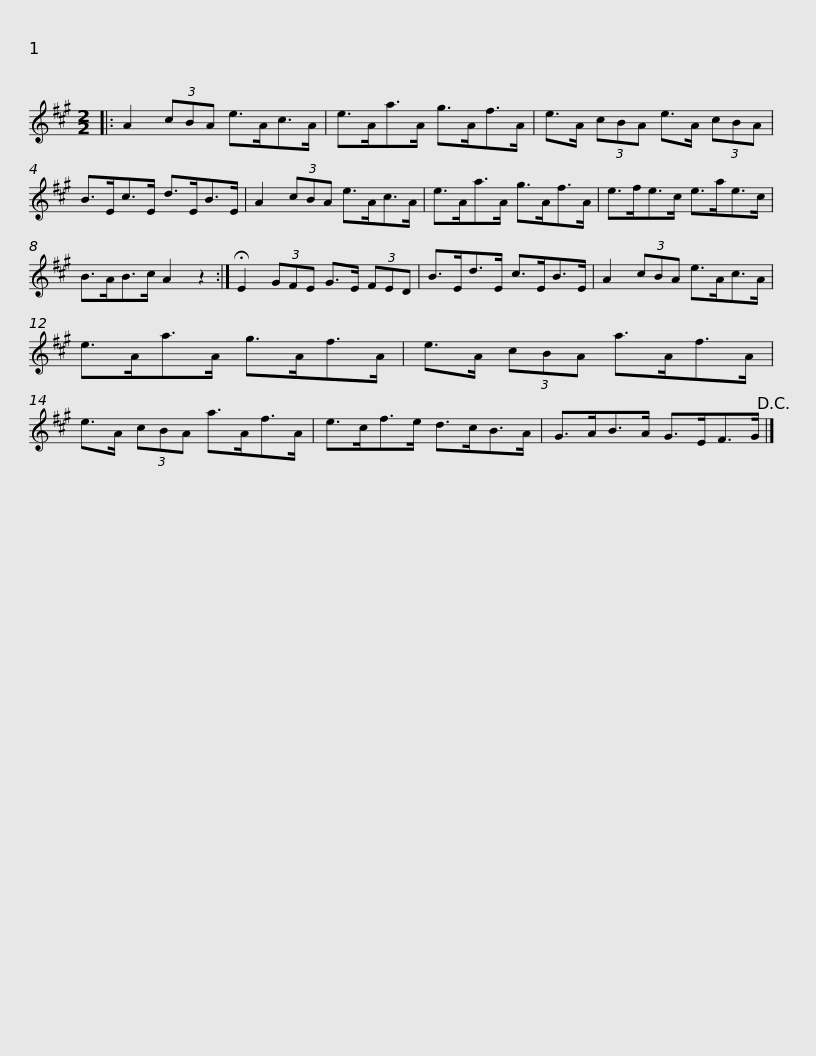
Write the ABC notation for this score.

X:1
L:1/8
M:2/2
I:linebreak $
K:A
V:1 treble
V:1
|: A2 (3cBA e>Ac>A | e>Aa>A g>Af>A | e>A (3cBA e>A (3cBA | B>Ec>E d>EB>E |$ A2 (3cBA e>Ac>A | %5
 e>Aa>A g>Af>A | e>fe>c e>ae>c | B>AB>c A2 z2 :| !fermata!E2 (3GFE G>E (3FED |$ B>Ed>E c>EB>E | %10
 A2 (3cBA e>Ac>A | e>Aa>A g>Af>A | e>A (3cBA a>Af>A |$ e>A (3cBA a>Af>A | e>cf>e d>cB>A | %15
 G>AB>A G>EF>G!D.C.! |] %16
